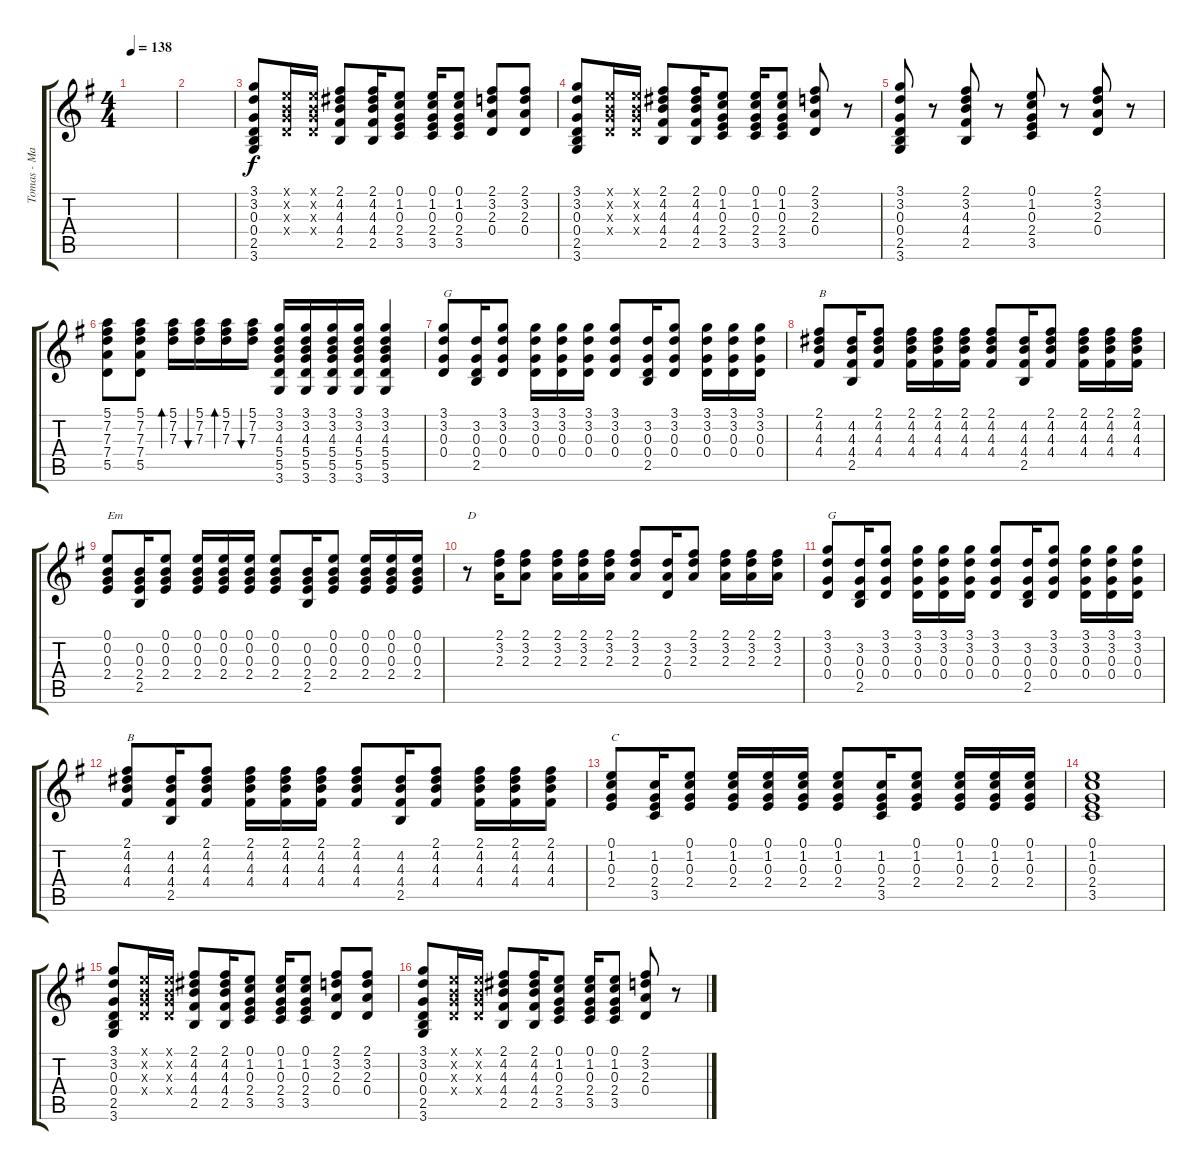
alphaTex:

\track ("Tomas - Main Guitar" "Tomas - Ma") {instrument electricguitarclean}
\staff {score tabs}
\tuning (E4 B3 G3 D3 A2 E2) {hide}
\ts (4 4)
\tempo 138
\clef g2
\ks g
|
|
(3.1 3.2 0.3 0.4 2.5 3.6).8 (0.1{x} 0.2{x} 0.3{x} 0.4{x}).16 (0.1{x} 0.2{x} 0.3{x} 0.4{x}).16 (2.1 4.2 4.3 4.4 2.5).8 (2.1 4.2 4.3 4.4 2.5).16 (0.1 1.2 0.3 2.4 3.5).8 (0.1 1.2 0.3 2.4 3.5).16 (0.1 1.2 0.3 2.4 3.5).8 (2.1 3.2 2.3 0.4).8 (2.1 3.2 2.3 0.4).8 |
(3.1 3.2 0.3 0.4 2.5 3.6).8 (0.1{x} 0.2{x} 0.3{x} 0.4{x}).16 (0.1{x} 0.2{x} 0.3{x} 0.4{x}).16 (2.1 4.2 4.3 4.4 2.5).8 (2.1 4.2 4.3 4.4 2.5).16 (0.1 1.2 0.3 2.4 3.5).8 (0.1 1.2 0.3 2.4 3.5).16 (0.1 1.2 0.3 2.4 3.5).8 (2.1 3.2 2.3 0.4).8 r.8 |
(3.1 3.2 0.3 0.4 2.5 3.6).8 r.8 (2.1 3.2 4.3 4.4 2.5).8 r.8 (0.1 1.2 0.3 2.4 3.5).8 r.8 (2.1 3.2 2.3 0.4).8 r.8 |
(5.1 7.2 7.3 7.4 5.5).8 (5.1 7.2 7.3 7.4 5.5).8 (5.1 7.2 7.3).16{bd 60} (5.1 7.2 7.3).16{bu 60} (5.1 7.2 7.3).16{bd 60} (5.1 7.2 7.3).16{bu 60} (3.1 3.2 4.3 5.4 5.5 3.6).16 (3.1 3.2 4.3 5.4 5.5 3.6).16 (3.1 3.2 4.3 5.4 5.5 3.6).16 (3.1 3.2 4.3 5.4 5.5 3.6).16 (3.1 3.2 4.3 5.4 5.5 3.6).4 |
(3.1 3.2 0.3 0.4).8{txt "G"} (3.2 0.3 0.4 2.5).16 (3.1 3.2 0.3 0.4).8 (3.1 3.2 0.3 0.4).16 (3.1 3.2 0.3 0.4).16 (3.1 3.2 0.3 0.4).16 (3.1 3.2 0.3 0.4).8 (3.2 0.3 0.4 2.5).16 (3.1 3.2 0.3 0.4).8 (3.1 3.2 0.3 0.4).16 (3.1 3.2 0.3 0.4).16 (3.1 3.2 0.3 0.4).16 |
(2.1 4.2 4.3 4.4).8{txt "B"} (4.2 4.3 4.4 2.5).16 (2.1 4.2 4.3 4.4).8 (2.1 4.2 4.3 4.4).16 (2.1 4.2 4.3 4.4).16 (2.1 4.2 4.3 4.4).16 (2.1 4.2 4.3 4.4).8 (4.2 4.3 4.4 2.5).16 (2.1 4.2 4.3 4.4).8 (2.1 4.2 4.3 4.4).16 (2.1 4.2 4.3 4.4).16 (2.1 4.2 4.3 4.4).16 |
(0.1 0.2 0.3 2.4).8{txt "Em"} (0.2 0.3 2.4 2.5).16 (0.1 0.2 0.3 2.4).8 (0.1 0.2 0.3 2.4).16 (0.1 0.2 0.3 2.4).16 (0.1 0.2 0.3 2.4).16 (0.1 0.2 0.3 2.4).8 (0.2 0.3 2.4 2.5).16 (0.1 0.2 0.3 2.4).8 (0.1 0.2 0.3 2.4).16 (0.1 0.2 0.3 2.4).16 (0.1 0.2 0.3 2.4).16 |
r.8{txt "D"} (2.1 3.2 2.3).16 (2.1 3.2 2.3).8 (2.1 3.2 2.3).16 (2.1 3.2 2.3).16 (2.1 3.2 2.3).16 (2.1 3.2 2.3).8 (3.2 2.3 0.4).16 (2.1 3.2 2.3).8 (2.1 3.2 2.3).16 (2.1 3.2 2.3).16 (2.1 3.2 2.3).16 |
(3.1 3.2 0.3 0.4).8{txt "G"} (3.2 0.3 0.4 2.5).16 (3.1 3.2 0.3 0.4).8 (3.1 3.2 0.3 0.4).16 (3.1 3.2 0.3 0.4).16 (3.1 3.2 0.3 0.4).16 (3.1 3.2 0.3 0.4).8 (3.2 0.3 0.4 2.5).16 (3.1 3.2 0.3 0.4).8 (3.1 3.2 0.3 0.4).16 (3.1 3.2 0.3 0.4).16 (3.1 3.2 0.3 0.4).16 |
(2.1 4.2 4.3 4.4).8{txt "B"} (4.2 4.3 4.4 2.5).16 (2.1 4.2 4.3 4.4).8 (2.1 4.2 4.3 4.4).16 (2.1 4.2 4.3 4.4).16 (2.1 4.2 4.3 4.4).16 (2.1 4.2 4.3 4.4).8 (4.2 4.3 4.4 2.5).16 (2.1 4.2 4.3 4.4).8 (2.1 4.2 4.3 4.4).16 (2.1 4.2 4.3 4.4).16 (2.1 4.2 4.3 4.4).16 |
(0.1 1.2 0.3 2.4).8{txt "C"} (1.2 0.3 2.4 3.5).16 (0.1 1.2 0.3 2.4).8 (0.1 1.2 0.3 2.4).16 (0.1 1.2 0.3 2.4).16 (0.1 1.2 0.3 2.4).16 (0.1 1.2 0.3 2.4).8 (1.2 0.3 2.4 3.5).16 (0.1 1.2 0.3 2.4).8 (0.1 1.2 0.3 2.4).16 (0.1 1.2 0.3 2.4).16 (0.1 1.2 0.3 2.4).16 |
(0.1 1.2 0.3 2.4 3.5).1 |
(3.1 3.2 0.3 0.4 2.5 3.6).8 (0.1{x} 0.2{x} 0.3{x} 0.4{x}).16 (0.1{x} 0.2{x} 0.3{x} 0.4{x}).16 (2.1 4.2 4.3 4.4 2.5).8 (2.1 4.2 4.3 4.4 2.5).16 (0.1 1.2 0.3 2.4 3.5).8 (0.1 1.2 0.3 2.4 3.5).16 (0.1 1.2 0.3 2.4 3.5).8 (2.1 3.2 2.3 0.4).8 (2.1 3.2 2.3 0.4).8 |
(3.1 3.2 0.3 0.4 2.5 3.6).8 (0.1{x} 0.2{x} 0.3{x} 0.4{x}).16 (0.1{x} 0.2{x} 0.3{x} 0.4{x}).16 (2.1 4.2 4.3 4.4 2.5).8 (2.1 4.2 4.3 4.4 2.5).16 (0.1 1.2 0.3 2.4 3.5).8 (0.1 1.2 0.3 2.4 3.5).16 (0.1 1.2 0.3 2.4 3.5).8 (2.1 3.2 2.3 0.4).8 r.8
